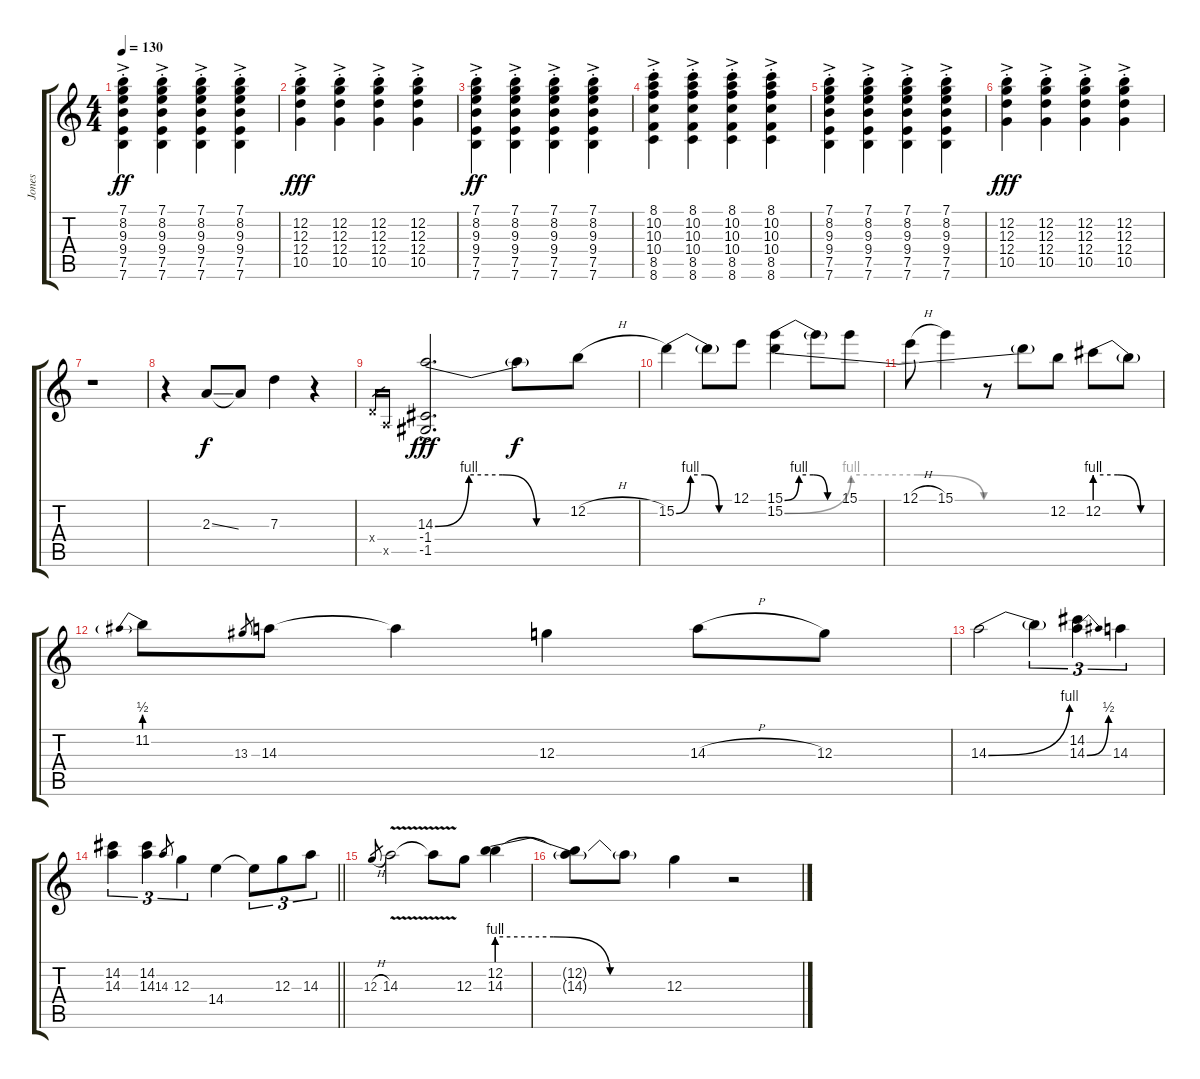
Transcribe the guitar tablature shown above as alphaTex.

\track ("Jones" "Jones") {instrument overdrivenguitar}
\staff {score tabs}
\tuning (E4 B3 G3 D3 A2 E2) {hide}
\ts (4 4)
\tempo 130
\clef g2
\ks c
(7.1{ac st} 8.2{ac st} 9.3{ac st} 9.4{ac st} 7.5{ac st} 7.6{ac st}).4{dy ff} (7.1{ac st} 8.2{ac st} 9.3{ac st} 9.4{ac st} 7.5{ac st} 7.6{ac st}).4 (7.1{ac st} 8.2{ac st} 9.3{ac st} 9.4{ac st} 7.5{ac st} 7.6{ac st}).4 (7.1{ac st} 8.2{ac st} 9.3{ac st} 9.4{ac st} 7.5{ac st} 7.6{ac st}).4 |
(12.2{ac st} 12.3{ac st} 12.4{ac st} 10.5{ac st}).4{dy fff} (12.2{ac st} 12.3{ac st} 12.4{ac st} 10.5{ac st}).4 (12.2{ac st} 12.3{ac st} 12.4{ac st} 10.5{ac st}).4 (12.2{ac st} 12.3{ac st} 12.4{ac st} 10.5{ac st}).4 |
(7.1{ac st} 8.2{ac st} 9.3{ac st} 9.4{ac st} 7.5{ac st} 7.6{ac st}).4{dy ff} (7.1{ac st} 8.2{ac st} 9.3{ac st} 9.4{ac st} 7.5{ac st} 7.6{ac st}).4 (7.1{ac st} 8.2{ac st} 9.3{ac st} 9.4{ac st} 7.5{ac st} 7.6{ac st}).4 (7.1{ac st} 8.2{ac st} 9.3{ac st} 9.4{ac st} 7.5{ac st} 7.6{ac st}).4 |
(8.1{ac st} 10.2{ac st} 10.3{ac st} 10.4{ac st} 8.5{ac st} 8.6{ac st}).4 (8.1{ac st} 10.2{ac st} 10.3{ac st} 10.4{ac st} 8.5{ac st} 8.6{ac st}).4 (8.1{ac st} 10.2{ac st} 10.3{ac st} 10.4{ac st} 8.5{ac st} 8.6{ac st}).4 (8.1{ac st} 10.2{ac st} 10.3{ac st} 10.4{ac st} 8.5{ac st} 8.6{ac st}).4 |
(7.1{ac st} 8.2{ac st} 9.3{ac st} 9.4{ac st} 7.5{ac st} 7.6{ac st}).4 (7.1{ac st} 8.2{ac st} 9.3{ac st} 9.4{ac st} 7.5{ac st} 7.6{ac st}).4 (7.1{ac st} 8.2{ac st} 9.3{ac st} 9.4{ac st} 7.5{ac st} 7.6{ac st}).4 (7.1{ac st} 8.2{ac st} 9.3{ac st} 9.4{ac st} 7.5{ac st} 7.6{ac st}).4 |
(12.2{ac st} 12.3{ac st} 12.4{ac st} 10.5{ac st}).4{dy fff} (12.2{ac st} 12.3{ac st} 12.4{ac st} 10.5{ac st}).4 (12.2{ac st} 12.3{ac st} 12.4{ac st} 10.5{ac st}).4 (12.2{ac st} 12.3{ac st} 12.4{ac st} 10.5{ac st}).4 |
r.1 |
r.4 2.3{ss}.8{dy f} 2.3{t}.8 7.3.4 r.4 |
0.4{x}.16{gr} 0.5{x}.16{gr} (14.3{be (custom 0 0 15 4 30 4 45 0 60 0) ac} -1.4 -1.5).2{d dy fff} 14.3{t}.8{dy f} 12.2{h}.8 |
15.2{be (custom 0 0 15 4 30 4 45 0 60 0)}.4 15.2{t}.8 12.1.8 (15.1{be (custom 0 0 15 4 30 4 45 0 60 0)} 15.2{be (custom 0 0 15 4 30 4 45 0 60 0)}).4 15.1{t}.8 15.1.8 |
12.1{h}.8 15.1.4 r.8 15.2{t}.8 12.2.8 12.2{be (custom 0 4 20 4 40 0 60 0)}.8 12.2{t}.8 |
11.2{be (prebend 0 2 60 2)}.8 13.3.8{gr} 14.3.8 14.3{t}.4 12.3.4 14.3{h}.8 12.3.8 |
14.3{be (bend 0 0 60 4)}.2 14.3{t}.4{tu (3 2)} (14.2 14.3{be (bend 0 0 60 2)}).4{tu (3 2)} 14.3.4{tu (3 2)} |
\barLineRight lightlight
(14.2 14.3).4{tu (3 2)} (14.2 14.3).4{tu (3 2)} 14.3.8{gr} 12.3.4{tu (3 2)} 14.4.4 14.4{t}.8{tu (3 2)} 12.3.8{tu (3 2)} 14.3.8{tu (3 2)} |
12.3{h}.8{gr} 14.3{v}.2 14.3{t}.8 12.3.8 (12.2 14.3{be (custom 0 4 20 4 40 0 60 0)}).4 |
(12.2{t} 14.3{t}).8 14.3{t}.8 12.3.4 r.2
